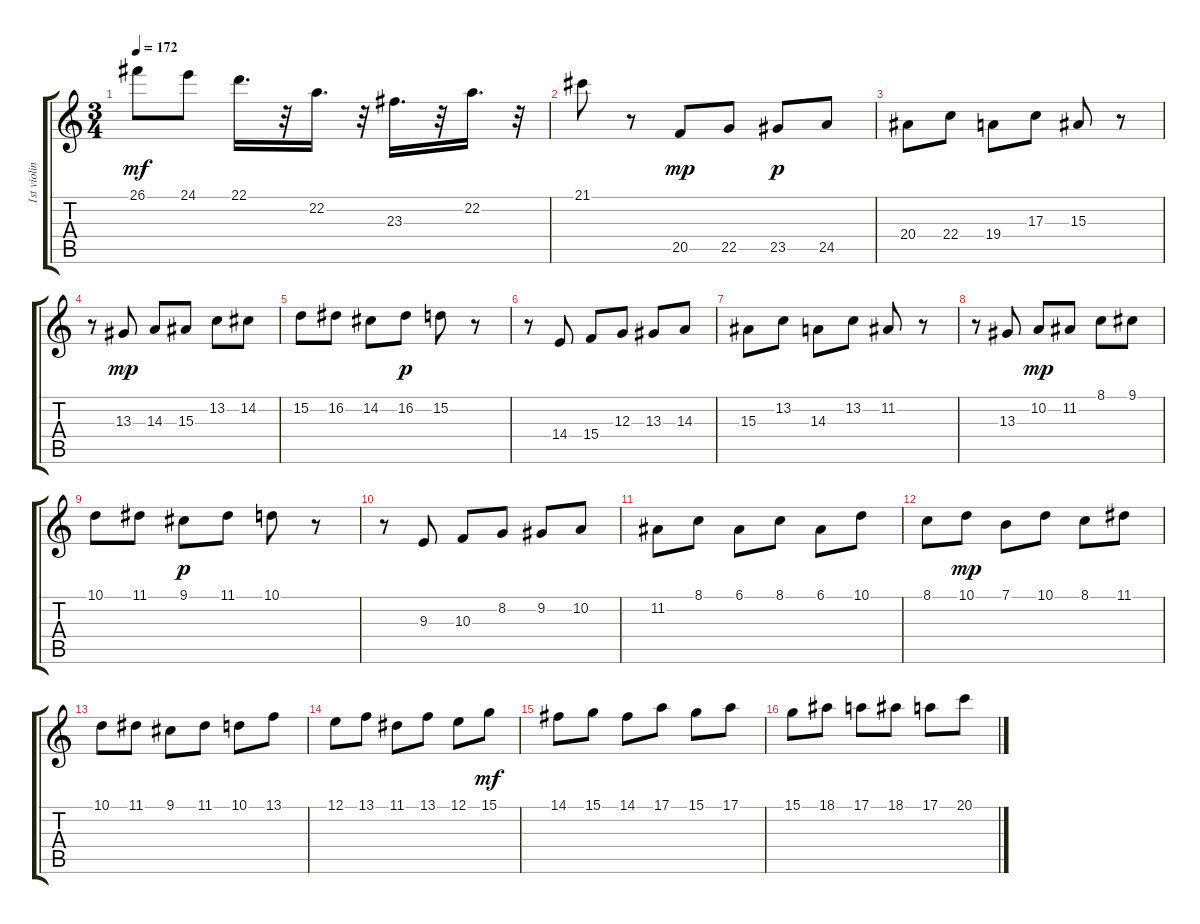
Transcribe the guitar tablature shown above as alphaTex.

\track ("1st violins" "1st violin") {instrument stringensemble1}
\staff {score tabs}
\tuning (E4 B3 G3 D3 A2 E2) {hide}
\ts (3 4)
\tempo 172
\clef g2
\ks c
26.1.8{dy mf} 24.1.8 22.1.16{d} r.32 22.2.16{d} r.32 23.3.16{d} r.32 22.2.16{d} r.32 |
21.1.8 r.8 20.5.8{dy mp} 22.5.8 23.5.8{dy p} 24.5.8 |
20.4.8 22.4.8 19.4.8 17.3.8 15.3.8 r.8 |
r.8 13.3.8{dy mp} 14.3.8 15.3.8 13.2.8 14.2.8 |
15.2.8 16.2.8 14.2.8 16.2.8{dy p} 15.2.8 r.8 |
r.8 14.4.8 15.4.8 12.3.8 13.3.8 14.3.8 |
15.3.8 13.2.8 14.3.8 13.2.8 11.2.8 r.8 |
r.8 13.3.8 10.2.8{dy mp} 11.2.8 8.1.8 9.1.8 |
10.1.8 11.1.8 9.1.8{dy p} 11.1.8 10.1.8 r.8 |
r.8 9.3.8 10.3.8 8.2.8 9.2.8 10.2.8 |
11.2.8 8.1.8 6.1.8 8.1.8 6.1.8 10.1.8 |
8.1.8 10.1.8{dy mp} 7.1.8 10.1.8 8.1.8 11.1.8 |
10.1.8 11.1.8 9.1.8 11.1.8 10.1.8 13.1.8 |
12.1.8 13.1.8 11.1.8 13.1.8 12.1.8 15.1.8{dy mf} |
14.1.8 15.1.8 14.1.8 17.1.8 15.1.8 17.1.8 |
15.1.8 18.1.8 17.1.8 18.1.8 17.1.8 20.1.8
